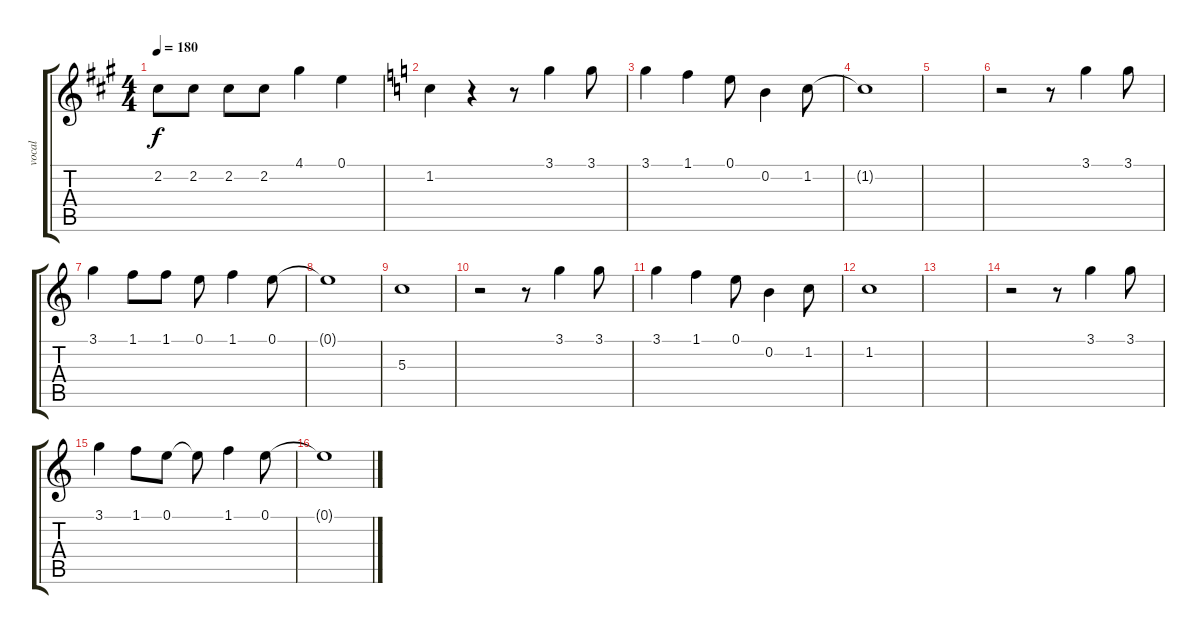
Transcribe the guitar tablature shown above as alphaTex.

\track ("vocal" "vocal") {instrument banjo}
\staff {score tabs}
\tuning (E4 B3 G3 D3 A2 E2) {hide}
\displaytranspose 12
\ts (4 4)
\tempo 180
\clef g2
\ks a
2.2{t}.8{dy f} 2.2.8 2.2.8 2.2.8 4.1.4 0.1.4 |
\ks c
1.2.4 r.4 r.8 3.1.4 3.1.8 |
3.1.4 1.1.4 0.1.8 0.2.4 1.2.8 |
1.2{t}.1 |
|
r.2 r.8 3.1.4 3.1.8 |
3.1.4 1.1.8 1.1.8 0.1.8 1.1.4 0.1.8 |
0.1{t}.1 |
5.3.1 |
r.2 r.8 3.1.4 3.1.8 |
3.1.4 1.1.4 0.1.8 0.2.4 1.2.8 |
1.2.1 |
|
r.2 r.8 3.1.4 3.1.8 |
3.1.4 1.1.8 0.1.8 0.1{t}.8 1.1.4 0.1.8 |
0.1{t}.1
